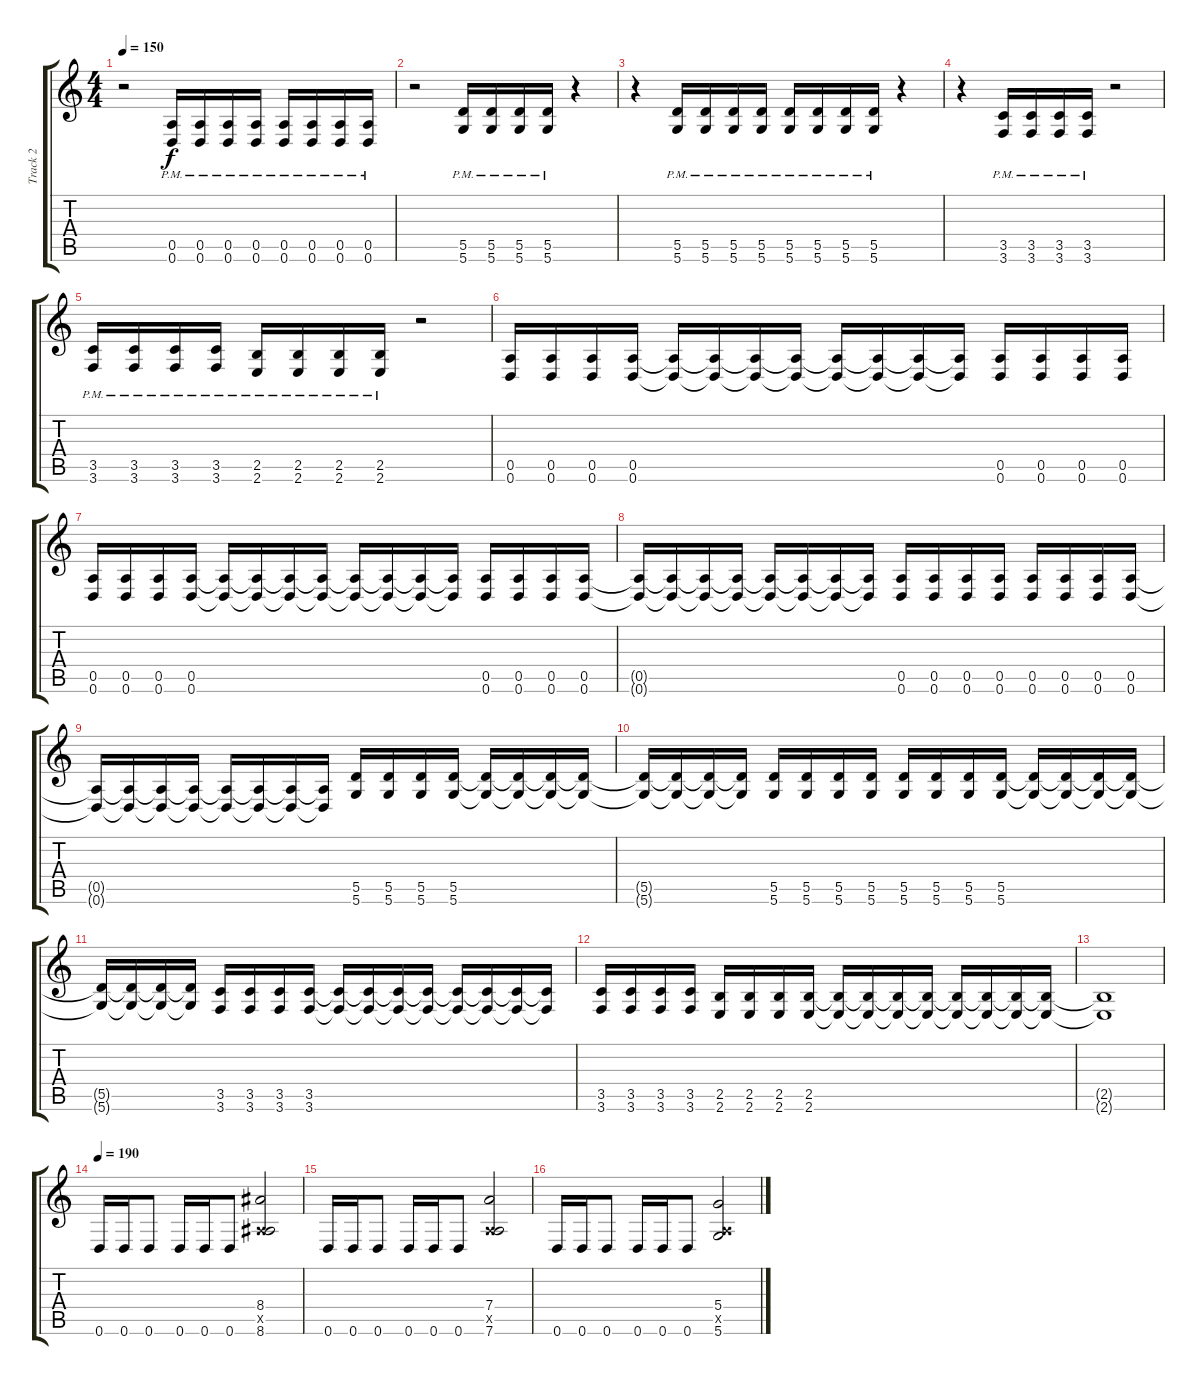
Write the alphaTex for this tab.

\track ("Track 2" "Track 2") {instrument distortionguitar}
\staff {score tabs}
\tuning (E4 B3 G3 D3 A2 D2) {hide}
\ts (4 4)
\tempo 150
\clef g2
\ks c
r.2{dy f} (0.5{pm} 0.6{pm}).16 (0.5{pm} 0.6{pm}).16 (0.5{pm} 0.6{pm}).16 (0.5{pm} 0.6{pm}).16 (0.5{pm} 0.6{pm}).16 (0.5{pm} 0.6{pm}).16 (0.5{pm} 0.6{pm}).16 (0.5{pm} 0.6{pm}).16 |
r.2 (5.5{pm} 5.6{pm}).16 (5.5{pm} 5.6{pm}).16 (5.5{pm} 5.6{pm}).16 (5.5{pm} 5.6{pm}).16 r.4 |
r.4 (5.5{pm} 5.6{pm}).16 (5.5{pm} 5.6{pm}).16 (5.5{pm} 5.6{pm}).16 (5.5{pm} 5.6{pm}).16 (5.5{pm} 5.6{pm}).16 (5.5{pm} 5.6{pm}).16 (5.5{pm} 5.6{pm}).16 (5.5{pm} 5.6{pm}).16 r.4 |
r.4 (3.5{pm} 3.6{pm}).16 (3.5{pm} 3.6{pm}).16 (3.5{pm} 3.6{pm}).16 (3.5{pm} 3.6{pm}).16 r.2 |
(3.5{pm} 3.6{pm}).16 (3.5{pm} 3.6{pm}).16 (3.5{pm} 3.6{pm}).16 (3.5{pm} 3.6{pm}).16 (2.5{pm} 2.6{pm}).16 (2.5{pm} 2.6{pm}).16 (2.5{pm} 2.6{pm}).16 (2.5{pm} 2.6{pm}).16 r.2 |
(0.5 0.6).16 (0.5 0.6).16 (0.5 0.6).16 (0.5 0.6).16 (0.5{t} 0.6{t}).16 (0.5{t} 0.6{t}).16 (0.5{t} 0.6{t}).16 (0.5{t} 0.6{t}).16 (0.5{t} 0.6{t}).16 (0.5{t} 0.6{t}).16 (0.5{t} 0.6{t}).16 (0.5{t} 0.6{t}).16 (0.5 0.6).16 (0.5 0.6).16 (0.5 0.6).16 (0.5 0.6).16 |
(0.5 0.6).16 (0.5 0.6).16 (0.5 0.6).16 (0.5 0.6).16 (0.5{t} 0.6{t}).16 (0.5{t} 0.6{t}).16 (0.5{t} 0.6{t}).16 (0.5{t} 0.6{t}).16 (0.5{t} 0.6{t}).16 (0.5{t} 0.6{t}).16 (0.5{t} 0.6{t}).16 (0.5{t} 0.6{t}).16 (0.5 0.6).16 (0.5 0.6).16 (0.5 0.6).16 (0.5 0.6).16 |
(0.5{t} 0.6{t}).16 (0.5{t} 0.6{t}).16 (0.5{t} 0.6{t}).16 (0.5{t} 0.6{t}).16 (0.5{t} 0.6{t}).16 (0.5{t} 0.6{t}).16 (0.5{t} 0.6{t}).16 (0.5{t} 0.6{t}).16 (0.5 0.6).16 (0.5 0.6).16 (0.5 0.6).16 (0.5 0.6).16 (0.5 0.6).16 (0.5 0.6).16 (0.5 0.6).16 (0.5 0.6).16 |
(0.5{t} 0.6{t}).16 (0.5{t} 0.6{t}).16 (0.5{t} 0.6{t}).16 (0.5{t} 0.6{t}).16 (0.5{t} 0.6{t}).16 (0.5{t} 0.6{t}).16 (0.5{t} 0.6{t}).16 (0.5{t} 0.6{t}).16 (5.5 5.6).16 (5.5 5.6).16 (5.5 5.6).16 (5.5 5.6).16 (5.5{t} 5.6{t}).16 (5.5{t} 5.6{t}).16 (5.5{t} 5.6{t}).16 (5.5{t} 5.6{t}).16 |
(5.5{t} 5.6{t}).16 (5.5{t} 5.6{t}).16 (5.5{t} 5.6{t}).16 (5.5{t} 5.6{t}).16 (5.5 5.6).16 (5.5 5.6).16 (5.5 5.6).16 (5.5 5.6).16 (5.5 5.6).16 (5.5 5.6).16 (5.5 5.6).16 (5.5 5.6).16 (5.5{t} 5.6{t}).16 (5.5{t} 5.6{t}).16 (5.5{t} 5.6{t}).16 (5.5{t} 5.6{t}).16 |
(5.5{t} 5.6{t}).16 (5.5{t} 5.6{t}).16 (5.5{t} 5.6{t}).16 (5.5{t} 5.6{t}).16 (3.5 3.6).16 (3.5 3.6).16 (3.5 3.6).16 (3.5 3.6).16 (3.5{t} 3.6{t}).16 (3.5{t} 3.6{t}).16 (3.5{t} 3.6{t}).16 (3.5{t} 3.6{t}).16 (3.5{t} 3.6{t}).16 (3.5{t} 3.6{t}).16 (3.5{t} 3.6{t}).16 (3.5{t} 3.6{t}).16 |
(3.5 3.6).16 (3.5 3.6).16 (3.5 3.6).16 (3.5 3.6).16 (2.5 2.6).16 (2.5 2.6).16 (2.5 2.6).16 (2.5 2.6).16 (2.5{t} 2.6{t}).16 (2.5{t} 2.6{t}).16 (2.5{t} 2.6{t}).16 (2.5{t} 2.6{t}).16 (2.5{t} 2.6{t}).16 (2.5{t} 2.6{t}).16 (2.5{t} 2.6{t}).16 (2.5{t} 2.6{t}).16 |
(2.5{t} 2.6{t}).1 |
\tempo 190
0.6.16 0.6.16 0.6.8 0.6.16 0.6.16 0.6.8 (8.4 0.5{x} 8.6).2 |
0.6.16 0.6.16 0.6.8 0.6.16 0.6.16 0.6.8 (7.4 0.5{x} 7.6).2 |
0.6.16 0.6.16 0.6.8 0.6.16 0.6.16 0.6.8 (5.4 0.5{x} 5.6).2
